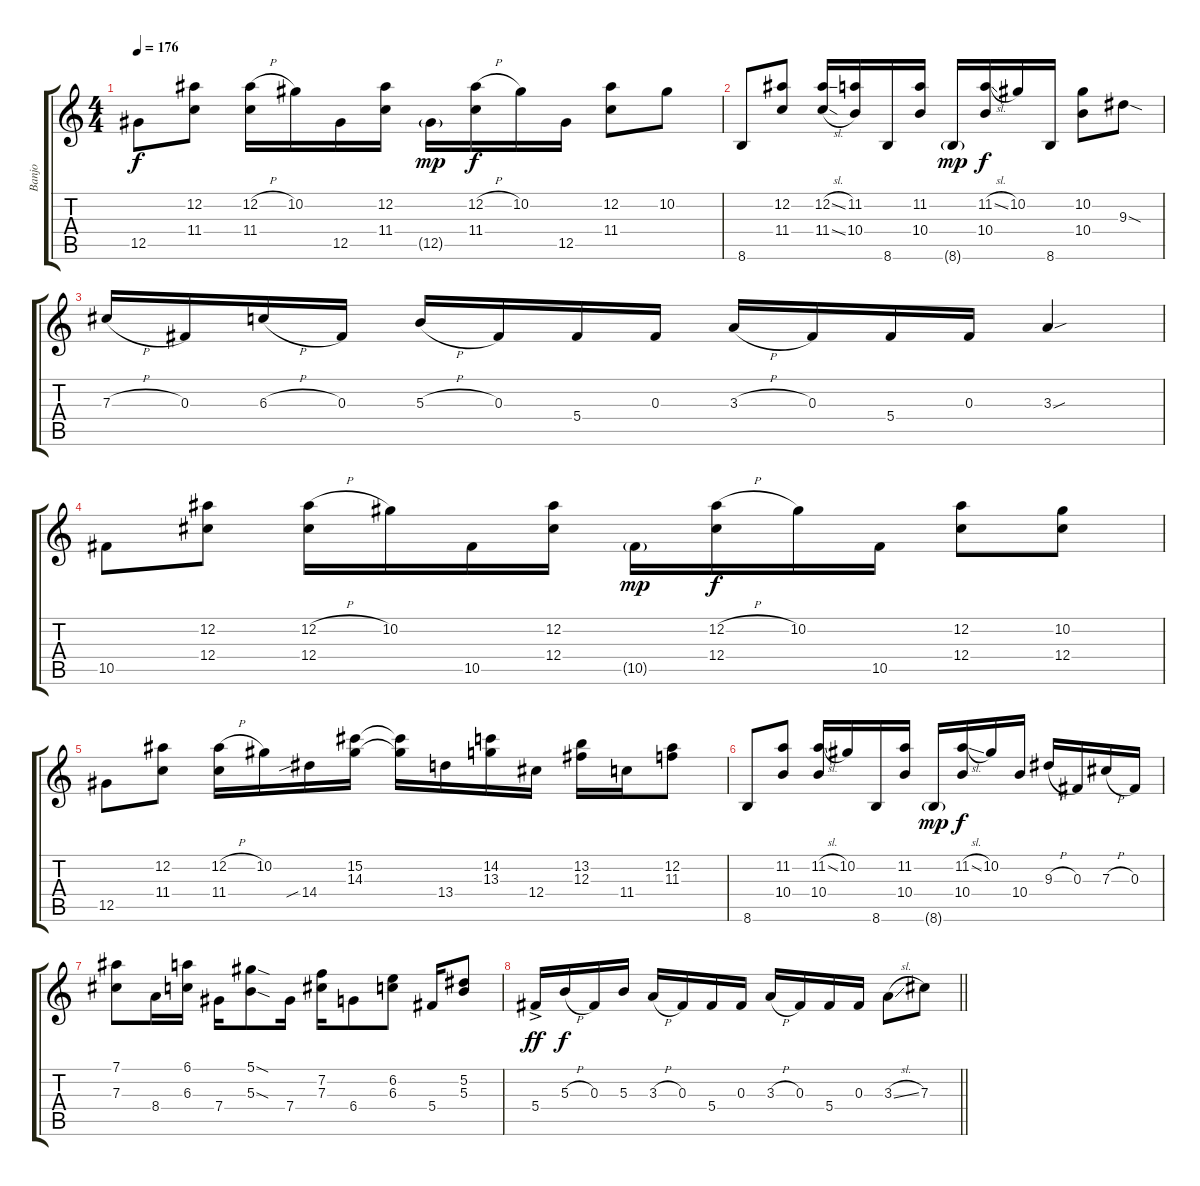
\track ("Banjo" "Banjo") {instrument banjo}
\staff {score tabs}
\tuning (Eb4 Bb3 Gb3 Db3 Ab2 Eb2) {hide}
\displaytranspose 12
\ts (4 4)
\tempo 176
\clef g2
\ks c
12.5.8{dy f} (12.2 11.4).8 (12.2{h} 11.4).16 10.2.16 12.5.16 (12.2 11.4).16 12.5{g}.16{dy mp} (12.2{h} 11.4).16{dy f} 10.2.16 12.5.16 (12.2 11.4).8 10.2.8 |
8.6.8 (12.2 11.4).8 (12.2{sl} 11.4{sl}).16 (11.2 10.4).16 8.6.16 (11.2 10.4).16 8.6{g}.16{dy mp} (11.2{sl} 10.4).16{dy f} 10.2.16 8.6.16 (10.2 10.4).8 9.3{sod}.8 |
7.3{h}.16 0.3.16 6.3{h}.16 0.3.16 5.3{h}.16 0.3.16 5.4.16 0.3.16 3.3{h}.16 0.3.16 5.4.16 0.3.16 3.3{sou}.4 |
10.5.8 (12.2 12.4).8 (12.2{h} 12.4).16 10.2.16 10.5.16 (12.2 12.4).16 10.5{g}.16{dy mp} (12.2{h} 12.4).16{dy f} 10.2.16 10.5.16 (12.2 12.4).8 (10.2 12.4).8 |
12.5.8 (12.2 11.4).8 (12.2{h} 11.4).16 10.2.16 14.4{sib}.16 (15.2 14.3).16 (15.2{t} 14.3{t}).16 13.4.16 (14.2 13.3).16 12.4.16 (13.2 12.3).16 11.4.16 (12.2 11.3).8 |
8.6.8 (11.2 10.4).8 (11.2{sl} 10.4).16 10.2.16 8.6.16 (11.2 10.4).16 8.6{g}.16{dy mp} (11.2{sl} 10.4).16{dy f} 10.2.16 10.4.16 9.3{h}.16 0.3.16 7.3{h}.16 0.3.16 |
(7.1 7.3).8 8.4.16 (6.1 6.3).16 7.4.16 (5.1{sod} 5.3{sod}).8 7.4.16 (7.2 7.3).16 6.4.8 (6.2 6.3).8 5.4.16 (5.2 5.3).8 |
\barLineRight lightlight
5.4{ac}.16{dy ff} 5.3{h}.16{dy f} 0.3.16 5.3.16 3.3{h}.16 0.3.16 5.4.16 0.3.16 3.3{h}.16 0.3.16 5.4.16 0.3.16 3.3{sl}.8 7.3.8
